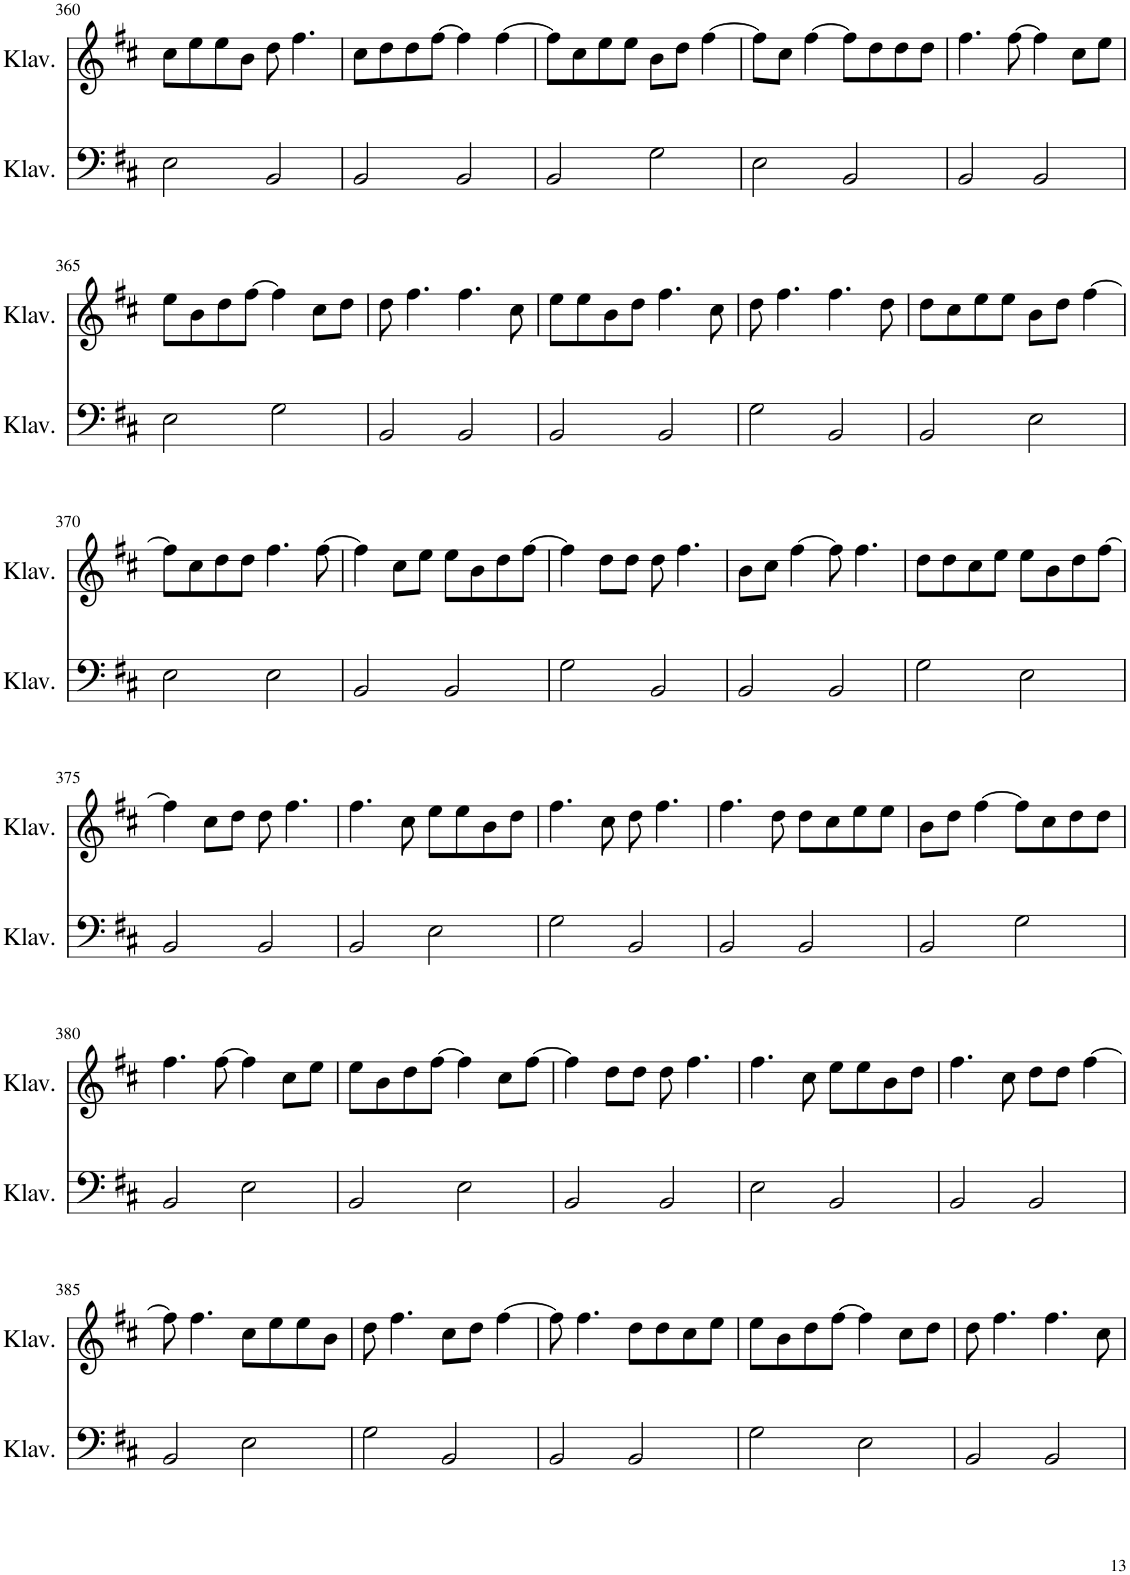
**kern	**kern
*part2	*part1
*staff2	*staff1
*I"Klavier	*I"Klavier
*I'Klav.	*I'Klav.
!!LO:PB:g=z
*clefF4	*clefG2
*k[f#c#]	*k[f#c#]
*M4/4	*M4/4
=360	=360
2E\	8cc#\L
.	8ee\
.	8ee\
.	8b\J
2BB/	8dd\
.	4.ff#\
=361	=361
2BB/	8cc#\L
.	8dd\
.	8dd\
.	[8ff#\J
2BB/	4ff#\]
.	[4ff#\
=362	=362
2BB/	8ff#\L]
.	8cc#\
.	8ee\
.	8ee\J
2G\	8b\L
.	8dd\J
.	[4ff#\
=363	=363
2E\	8ff#\L]
.	8cc#\J
.	[4ff#\
2BB/	8ff#\L]
.	8dd\
.	8dd\
.	8dd\J
=364	=364
2BB/	4.ff#\
.	[8ff#\
2BB/	4ff#\]
.	8cc#\L
.	8ee\J
!!LO:LB:g=z
=365	=365
2E\	8ee\L
.	8b\
.	8dd\
.	[8ff#\J
2G\	4ff#\]
.	8cc#\L
.	8dd\J
=366	=366
2BB/	8dd\
.	4.ff#\
2BB/	4.ff#\
.	8cc#\
=367	=367
2BB/	8ee\L
.	8ee\
.	8b\
.	8dd\J
2BB/	4.ff#\
.	8cc#\
=368	=368
2G\	8dd\
.	4.ff#\
2BB/	4.ff#\
.	8dd\
=369	=369
2BB/	8dd\L
.	8cc#\
.	8ee\
.	8ee\J
2E\	8b\L
.	8dd\J
.	[4ff#\
!!LO:LB:g=z
=370	=370
2E\	8ff#\L]
.	8cc#\
.	8dd\
.	8dd\J
2E\	4.ff#\
.	[8ff#\
=371	=371
2BB/	4ff#\]
.	8cc#\L
.	8ee\J
2BB/	8ee\L
.	8b\
.	8dd\
.	[8ff#\J
=372	=372
2G\	4ff#\]
.	8dd\L
.	8dd\J
2BB/	8dd\
.	4.ff#\
=373	=373
2BB/	8b\L
.	8cc#\J
.	[4ff#\
2BB/	8ff#\]
.	4.ff#\
=374	=374
2G\	8dd\L
.	8dd\
.	8cc#\
.	8ee\J
2E\	8ee\L
.	8b\
.	8dd\
.	[8ff#\J
!!LO:LB:g=z
=375	=375
2BB/	4ff#\]
.	8cc#\L
.	8dd\J
2BB/	8dd\
.	4.ff#\
=376	=376
2BB/	4.ff#\
.	8cc#\
2E\	8ee\L
.	8ee\
.	8b\
.	8dd\J
=377	=377
2G\	4.ff#\
.	8cc#\
2BB/	8dd\
.	4.ff#\
=378	=378
2BB/	4.ff#\
.	8dd\
2BB/	8dd\L
.	8cc#\
.	8ee\
.	8ee\J
=379	=379
2BB/	8b\L
.	8dd\J
.	[4ff#\
2G\	8ff#\L]
.	8cc#\
.	8dd\
.	8dd\J
!!LO:LB:g=z
=380	=380
2BB/	4.ff#\
.	[8ff#\
2E\	4ff#\]
.	8cc#\L
.	8ee\J
=381	=381
2BB/	8ee\L
.	8b\
.	8dd\
.	[8ff#\J
2E\	4ff#\]
.	8cc#\L
.	[8ff#\J
=382	=382
2BB/	4ff#\]
.	8dd\L
.	8dd\J
2BB/	8dd\
.	4.ff#\
=383	=383
2E\	4.ff#\
.	8cc#\
2BB/	8ee\L
.	8ee\
.	8b\
.	8dd\J
=384	=384
2BB/	4.ff#\
.	8cc#\
2BB/	8dd\L
.	8dd\J
.	[4ff#\
!!LO:LB:g=z
=385	=385
2BB/	8ff#\]
.	4.ff#\
2E\	8cc#\L
.	8ee\
.	8ee\
.	8b\J
=386	=386
2G\	8dd\
.	4.ff#\
2BB/	8cc#\L
.	8dd\J
.	[4ff#\
=387	=387
2BB/	8ff#\]
.	4.ff#\
2BB/	8dd\L
.	8dd\
.	8cc#\
.	8ee\J
=388	=388
2G\	8ee\L
.	8b\
.	8dd\
.	[8ff#\J
2E\	4ff#\]
.	8cc#\L
.	8dd\J
=389	=389
2BB/	8dd\
.	4.ff#\
2BB/	4.ff#\
.	8cc#\
=	=
*-	*-
